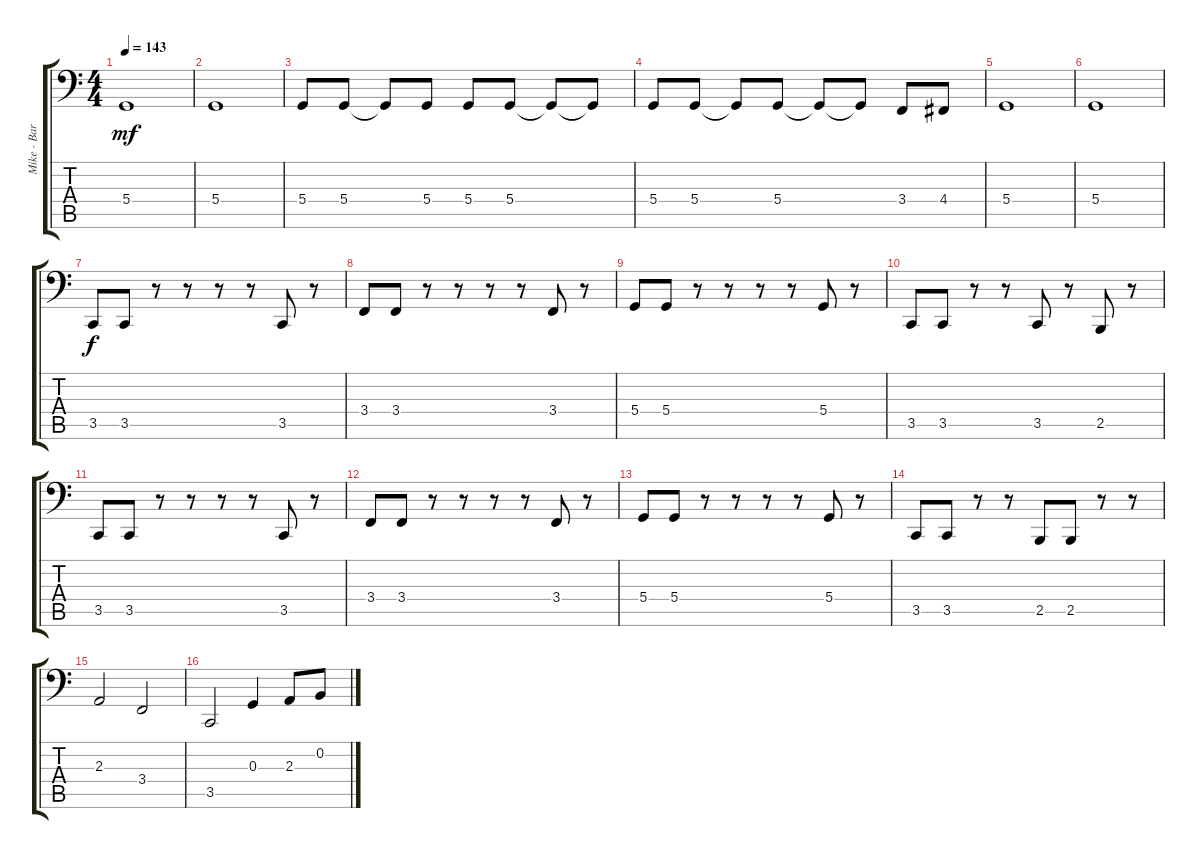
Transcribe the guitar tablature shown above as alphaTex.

\track ("Mike - Bari" "Mike - Bar") {instrument baritonesax}
\staff {score tabs}
\tuning (E3 B2 G2 D2 A1 E1) {hide}
\ts (4 4)
\tempo 143
\clef f4
\ks c
5.4.1{dy mf} |
5.4.1 |
5.4.8 5.4.8 5.4{t}.8 5.4.8 5.4.8 5.4.8 5.4{t}.8 5.4{t}.8 |
5.4.8 5.4.8 5.4{t}.8 5.4.8 5.4{t}.8 5.4{t}.8 3.4.8 4.4.8 |
5.4.1 |
5.4.1 |
3.5.8{dy f} 3.5.8 r.8 r.8 r.8 r.8 3.5.8 r.8 |
3.4.8 3.4.8 r.8 r.8 r.8 r.8 3.4.8 r.8 |
5.4.8 5.4.8 r.8 r.8 r.8 r.8 5.4.8 r.8 |
3.5.8 3.5.8 r.8 r.8 3.5.8 r.8 2.5.8 r.8 |
3.5.8 3.5.8 r.8 r.8 r.8 r.8 3.5.8 r.8 |
3.4.8 3.4.8 r.8 r.8 r.8 r.8 3.4.8 r.8 |
5.4.8 5.4.8 r.8 r.8 r.8 r.8 5.4.8 r.8 |
3.5.8 3.5.8 r.8 r.8 2.5.8 2.5.8 r.8 r.8 |
2.3.2 3.4.2 |
3.5.2 0.3.4 2.3.8 0.2.8
